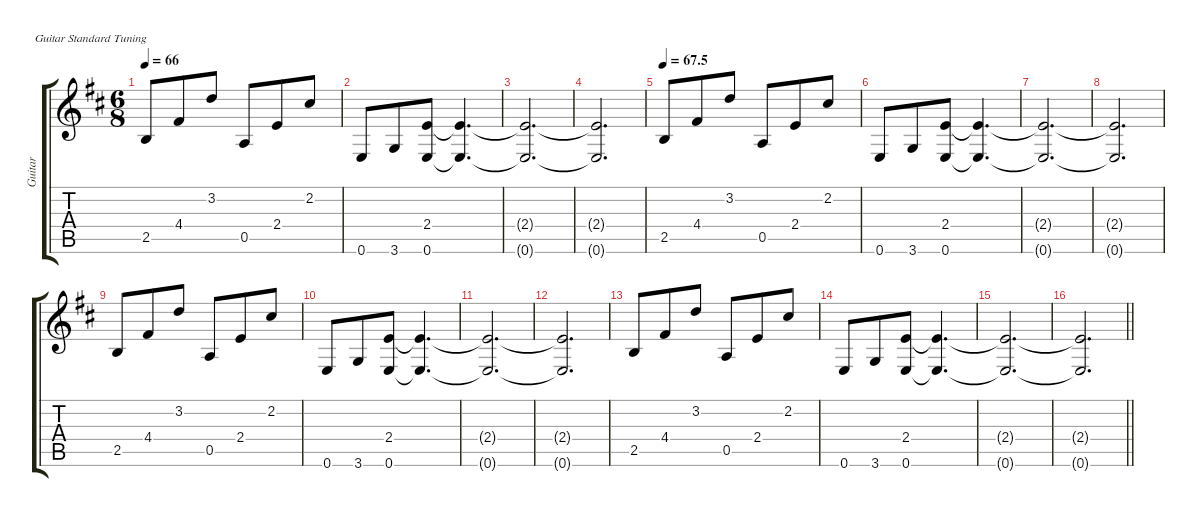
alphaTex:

\defaultSystemsLayout 4
\hideDynamics
\bracketExtendMode groupsimilarinstruments
\firstSystemTrackNameMode fullname
\otherSystemsTrackNameOrientation horizontal
\track ("Guitar" "guitar1") {defaultSystemsLayout 8 instrument electricguitarjazz}
\staff {score tabs}
\tuning (E4 B3 G3 D3 A2 E2)
\ts (6 8)
\tempo 66
\clef g2
\ks bminor
2.5.8{dy mf} 4.4.8 3.2.8 0.5.8 2.4.8 2.2.8 |
0.6.8 3.6.8 (0.6 2.4).8 (0.6{t} 2.4{t}).4{d} |
(0.6{t} 2.4{t}).2{d} |
(0.6{t} 2.4{t}).2{d} |
\tempo
67.5 2.5.8 4.4.8 3.2.8 0.5.8 2.4.8 2.2.8 |
0.6.8 3.6.8 (0.6 2.4).8 (0.6{t} 2.4{t}).4{d} |
(0.6{t} 2.4{t}).2{d} |
(0.6{t} 2.4{t}).2{d} |
2.5.8 4.4.8 3.2.8 0.5.8 2.4.8 2.2.8 |
0.6.8 3.6.8 (0.6 2.4).8 (0.6{t} 2.4{t}).4{d} |
(0.6{t} 2.4{t}).2{d} |
(0.6{t} 2.4{t}).2{d} |
2.5.8 4.4.8 3.2.8 0.5.8 2.4.8 2.2.8 |
0.6.8 3.6.8 (0.6 2.4).8 (0.6{t} 2.4{t}).4{d} |
(0.6{t} 2.4{t}).2{d} |
\barLineRight lightlight
(0.6{t} 2.4{t}).2{d}
